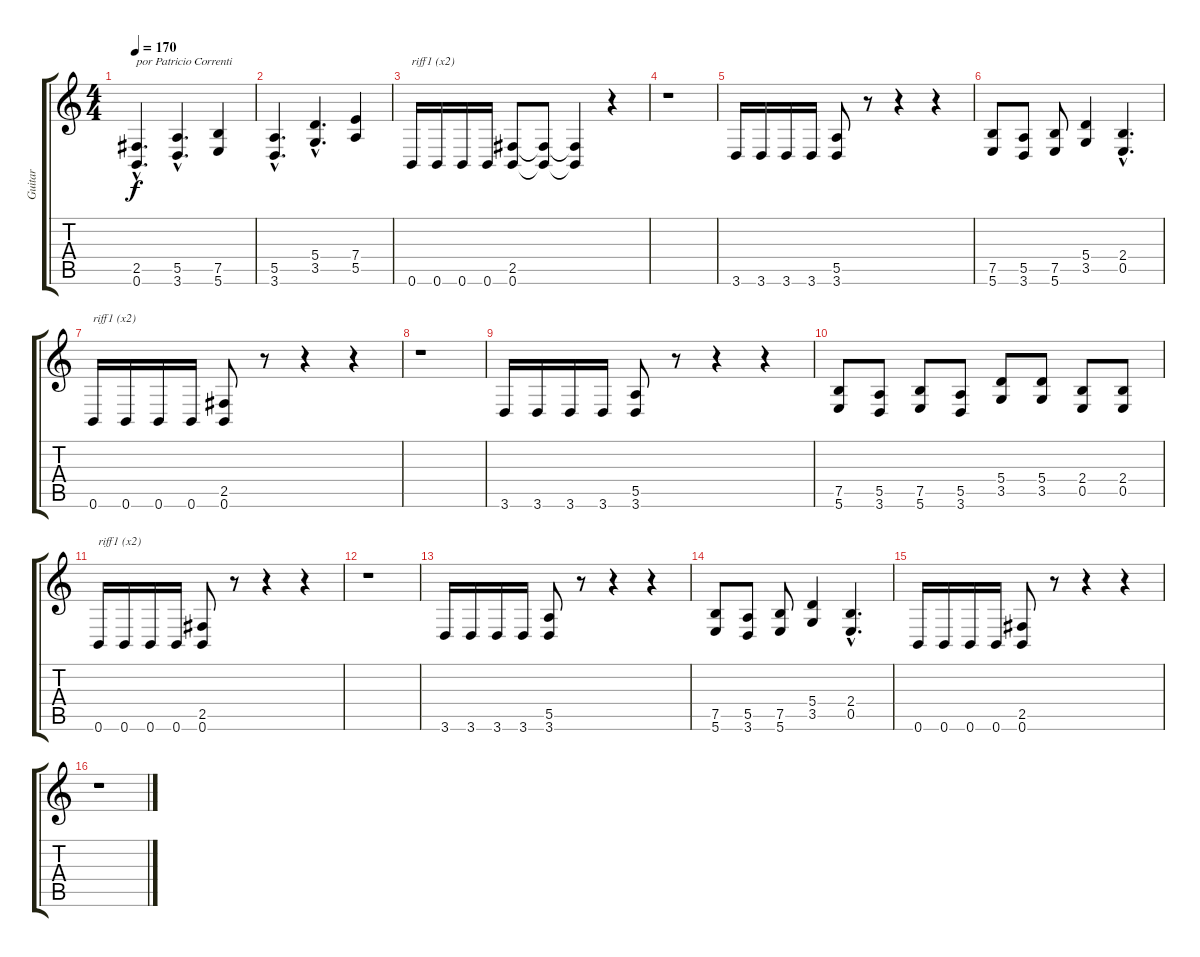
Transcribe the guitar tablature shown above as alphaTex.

\track ("Guitar" "Guitar") {instrument overdrivenguitar}
\staff {score tabs}
\tuning (B3 Gb3 D3 A2 E2 B1) {hide}
\ts (4 4)
\tempo 170
\clef g2
\ks c
(2.5{hac} 0.6{hac}).4{d txt "por Patricio Correnti" dy f instrument overdrivenguitar} (5.5{hac} 3.6{hac}).4{d} (7.5 5.6).4 |
(5.5{hac} 3.6{hac}).4{d} (5.4{hac} 3.5{hac}).4{d} (7.4 5.5).4 |
0.6.16{txt "riff1 (x2)"} 0.6.16 0.6.16 0.6.16 (2.5 0.6).8 (2.5{t} 0.6{t}).8 (2.5{t} 0.6{t}).4 r.4 |
r.1 |
3.6.16 3.6.16 3.6.16 3.6.16 (5.5 3.6).8 r.8 r.4 r.4 |
(7.5 5.6).8 (5.5 3.6).8 (7.5 5.6).8 (5.4 3.5).4 (2.4{hac} 0.5{hac}).4{d} |
0.6.16{txt "riff1 (x2)"} 0.6.16 0.6.16 0.6.16 (2.5 0.6).8 r.8 r.4 r.4 |
r.1 |
3.6.16 3.6.16 3.6.16 3.6.16 (5.5 3.6).8 r.8 r.4 r.4 |
(7.5 5.6).8 (5.5 3.6).8 (7.5 5.6).8 (5.5 3.6).8 (5.4 3.5).8 (5.4 3.5).8 (2.4 0.5).8 (2.4 0.5).8 |
0.6.16{txt "riff1 (x2)"} 0.6.16 0.6.16 0.6.16 (2.5 0.6).8 r.8 r.4 r.4 |
r.1 |
3.6.16 3.6.16 3.6.16 3.6.16 (5.5 3.6).8 r.8 r.4 r.4 |
(7.5 5.6).8 (5.5 3.6).8 (7.5 5.6).8 (5.4 3.5).4 (2.4{hac} 0.5{hac}).4{d} |
0.6.16 0.6.16 0.6.16 0.6.16 (2.5 0.6).8 r.8 r.4 r.4 |
r.1
